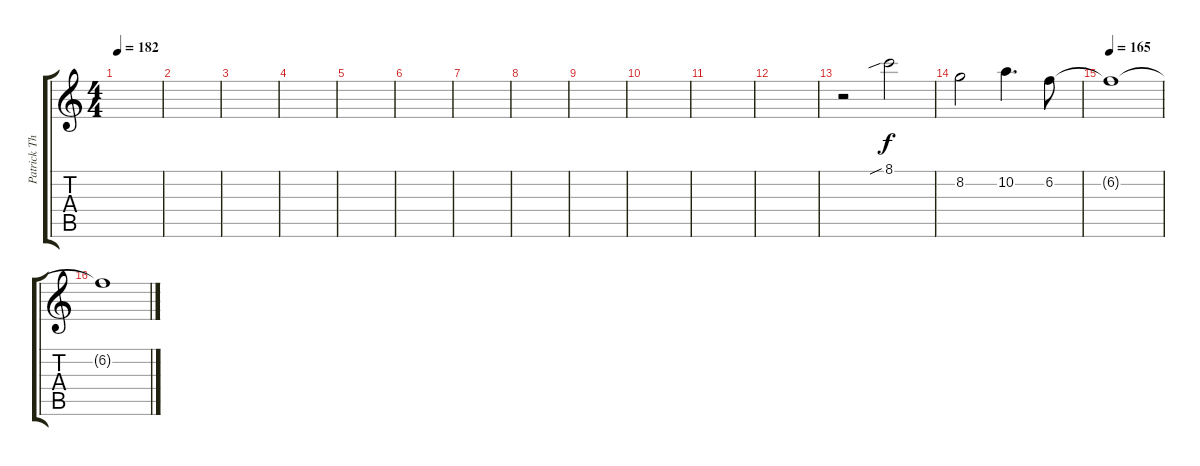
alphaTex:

\track ("Patrick Thompson - Guitar" "Patrick Th") {instrument electricguitarclean}
\staff {score tabs}
\tuning (E4 B3 G3 D3 A2 E2) {hide}
\ts (4 4)
\tempo 182
\clef g2
\ks c
|
|
|
|
|
|
|
|
|
|
|
|
r.2{volume 12 instrument distortionguitar} 8.1{sib}.2 |
8.2.2 10.2.4{d} 6.2.8 |
\tempo 165
6.2{t}.1{volume 2} |
6.2{t}.1
